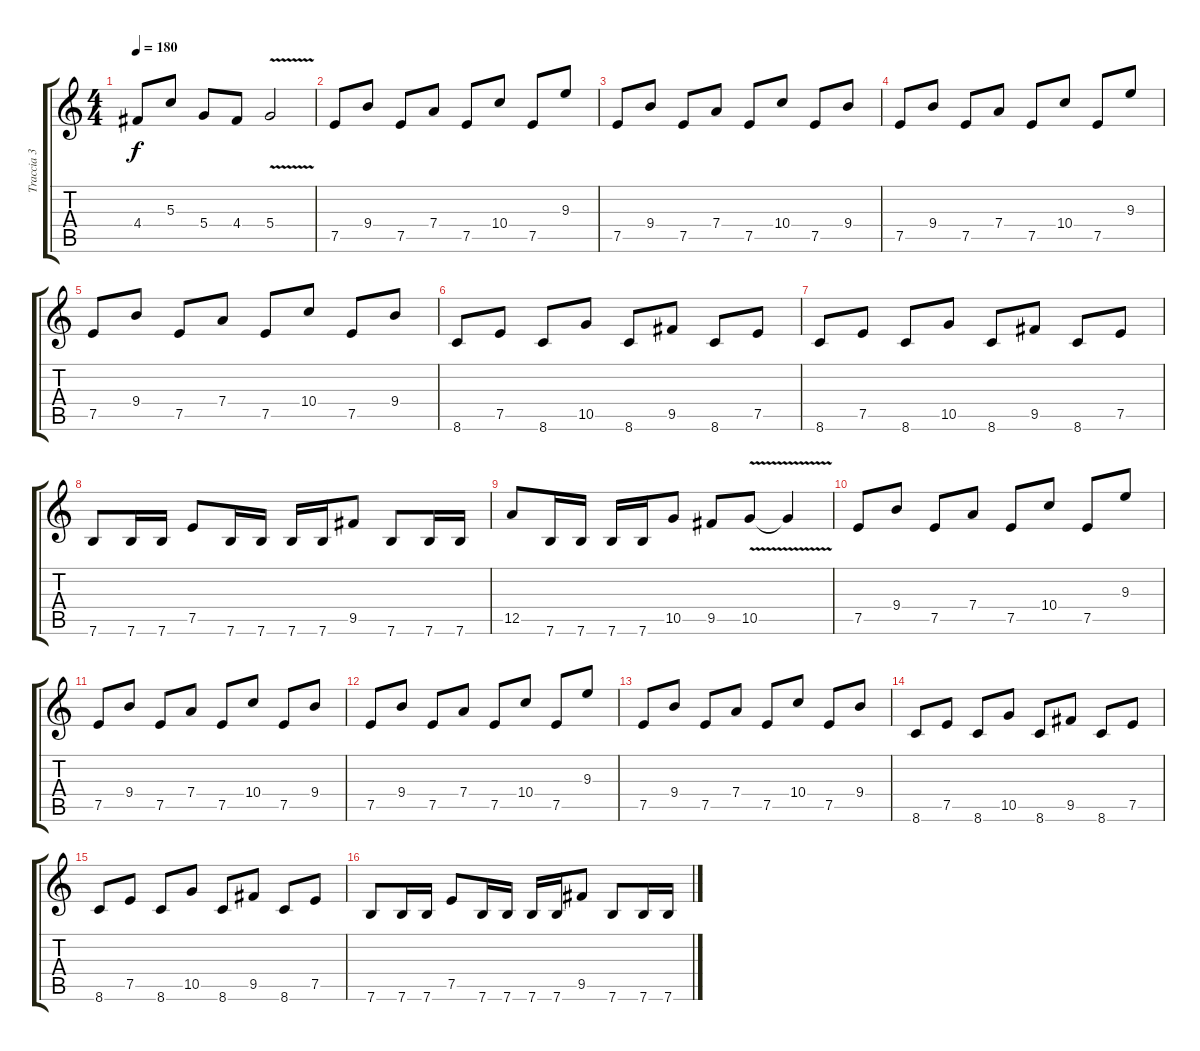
\track ("Traccia 3" "Traccia 3") {instrument distortionguitar}
\staff {score tabs}
\tuning (E4 B3 G3 D3 A2 E2) {hide}
\ts (4 4)
\tempo 180
\clef g2
\ks c
4.4.8{dy f} 5.3.8 5.4.8 4.4.8 5.4{v}.2 |
\section ("" "")
7.5.8 9.4.8 7.5.8 7.4.8 7.5.8 10.4.8 7.5.8 9.3.8 |
7.5.8 9.4.8 7.5.8 7.4.8 7.5.8 10.4.8 7.5.8 9.4.8 |
7.5.8 9.4.8 7.5.8 7.4.8 7.5.8 10.4.8 7.5.8 9.3.8 |
7.5.8 9.4.8 7.5.8 7.4.8 7.5.8 10.4.8 7.5.8 9.4.8 |
8.6.8 7.5.8 8.6.8 10.5.8 8.6.8 9.5.8 8.6.8 7.5.8 |
8.6.8 7.5.8 8.6.8 10.5.8 8.6.8 9.5.8 8.6.8 7.5.8 |
7.6.8 7.6.16 7.6.16 7.5.8 7.6.16 7.6.16 7.6.16 7.6.16 9.5.8 7.6.8 7.6.16 7.6.16 |
12.5.8 7.6.16 7.6.16 7.6.16 7.6.16 10.5.8 9.5.8 10.5{v}.8 10.5{t}.4 |
7.5.8 9.4.8 7.5.8 7.4.8 7.5.8 10.4.8 7.5.8 9.3.8 |
7.5.8 9.4.8 7.5.8 7.4.8 7.5.8 10.4.8 7.5.8 9.4.8 |
7.5.8 9.4.8 7.5.8 7.4.8 7.5.8 10.4.8 7.5.8 9.3.8 |
7.5.8 9.4.8 7.5.8 7.4.8 7.5.8 10.4.8 7.5.8 9.4.8 |
8.6.8 7.5.8 8.6.8 10.5.8 8.6.8 9.5.8 8.6.8 7.5.8 |
8.6.8 7.5.8 8.6.8 10.5.8 8.6.8 9.5.8 8.6.8 7.5.8 |
7.6.8 7.6.16 7.6.16 7.5.8 7.6.16 7.6.16 7.6.16 7.6.16 9.5.8 7.6.8 7.6.16 7.6.16
